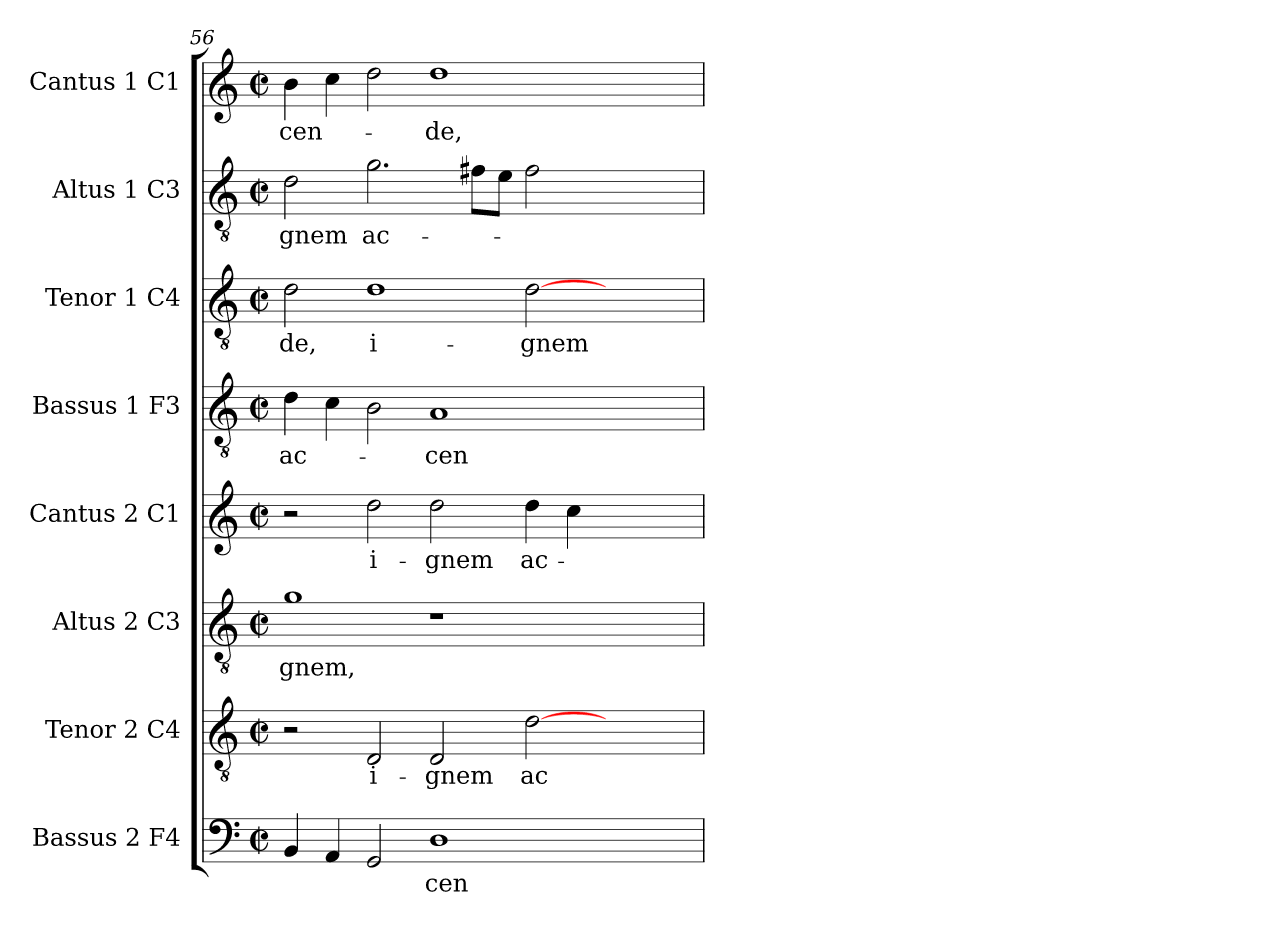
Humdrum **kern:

**kern	**text	**kern	**text	**kern	**text	**kern	**text	**kern	**text	**kern	**text	**kern	**text	**kern	**text
*part8	*part8	*part7	*part7	*part6	*part6	*part5	*part5	*part4	*part4	*part3	*part3	*part2	*part2	*part1	*part1
*staff8	*staff8	*staff7	*staff7	*staff6	*staff6	*staff5	*staff5	*staff4	*staff4	*staff3	*staff3	*staff2	*staff2	*staff1	*staff1
*I"Bassus 2  F4	*	*I"Tenor 2  C4	*	*I"Altus 2  C3	*	*I"Cantus 2  C1	*	*I"Bassus 1  F3	*	*I"Tenor 1  C4	*	*I"Altus 1  C3	*	*I"Cantus 1  C1	*
*I'B2	*	*I'T2	*	*I'A2	*	*I'C2	*	*I'B1	*	*I'T1	*	*I'A1	*	*I'C1	*
!!LO:LB:g=z
*clefF4	*	*clefGv2	*	*clefGv2	*	*clefG2	*	*clefGv2	*	*clefGv2	*	*clefGv2	*	*clefG2	*
*M2/2	*	*M2/2	*	*M2/2	*	*M2/2	*	*M2/2	*	*M2/2	*	*M2/2	*	*M2/2	*
*met(c|)	*	*met(c|)	*	*met(c|)	*	*met(c|)	*	*met(c|)	*	*met(c|)	*	*met(c|)	*	*met(c|)	*
=56	=56	=56	=56	=56	=56	=56	=56	=56	=56	=56	=56	=56	=56	=56	=56
!	!	!	!	!	!LO:LY:b:cj	!	!	!	!LO:LY:b:cj	!	!LO:LY:b:cj	!	!LO:LY:b:cj	!	!LO:LY:b:cj
4BB/	.	2r	.	1g	-gnem,	2r	.	4d\	ac-	2d\	-de,	2d\	-gnem	4b\	-cen-
4AA/	.	.	.	.	.	.	.	4c\	.	.	.	.	.	4cc\	.
!	!	!	!LO:LY:b:cj	!	!	!	!LO:LY:b:cj	!	!	!	!LO:LY:b:rj	!	!LO:LY:b:cj	!	!
2GG/	.	2D/	i-	.	.	2dd\	i-	2B\	.	1d	i-	2.g\	ac-	2dd\	.
!	!LO:LY:b:cj	!	!LO:LY:b:cj	!LO:N:vis=1	!	!	!LO:LY:b:cj	!	!LO:LY:b:cj	!	!	!	!	!	!LO:LY:b:cj
1D	-cen-	2D/	-gnem	0r	.	2dd\	-gnem	1A	-cen-	.	.	.	.	1dd	-de,
.	.	.	.	.	.	.	.	.	.	.	.	8f#X\L	.	.	.
.	.	.	.	.	.	.	.	.	.	.	.	8e\J	.	.	.
!	!	!	!LO:LY:b:cj	!	!	!	!LO:LY:b:cj	!	!	!	!LO:LY:b:cj	!	!	!	!
.	.	[>2d\	ac-	.	.	4dd\	ac-	.	.	[>2d\	-gnem	2f#\	.	.	.
.	.	.	.	.	.	4cc\	.	.	.	.	.	.	.	.	.
1ryy	.	1ryy	.	.	.	1ryy	.	1ryy	.	1ryy	.	1ryy	.	1ryy	.
=	=	=	=	=	=	=	=	=	=	=	=	=	=	=	=
*-	*-	*-	*-	*-	*-	*-	*-	*-	*-	*-	*-	*-	*-	*-	*-
